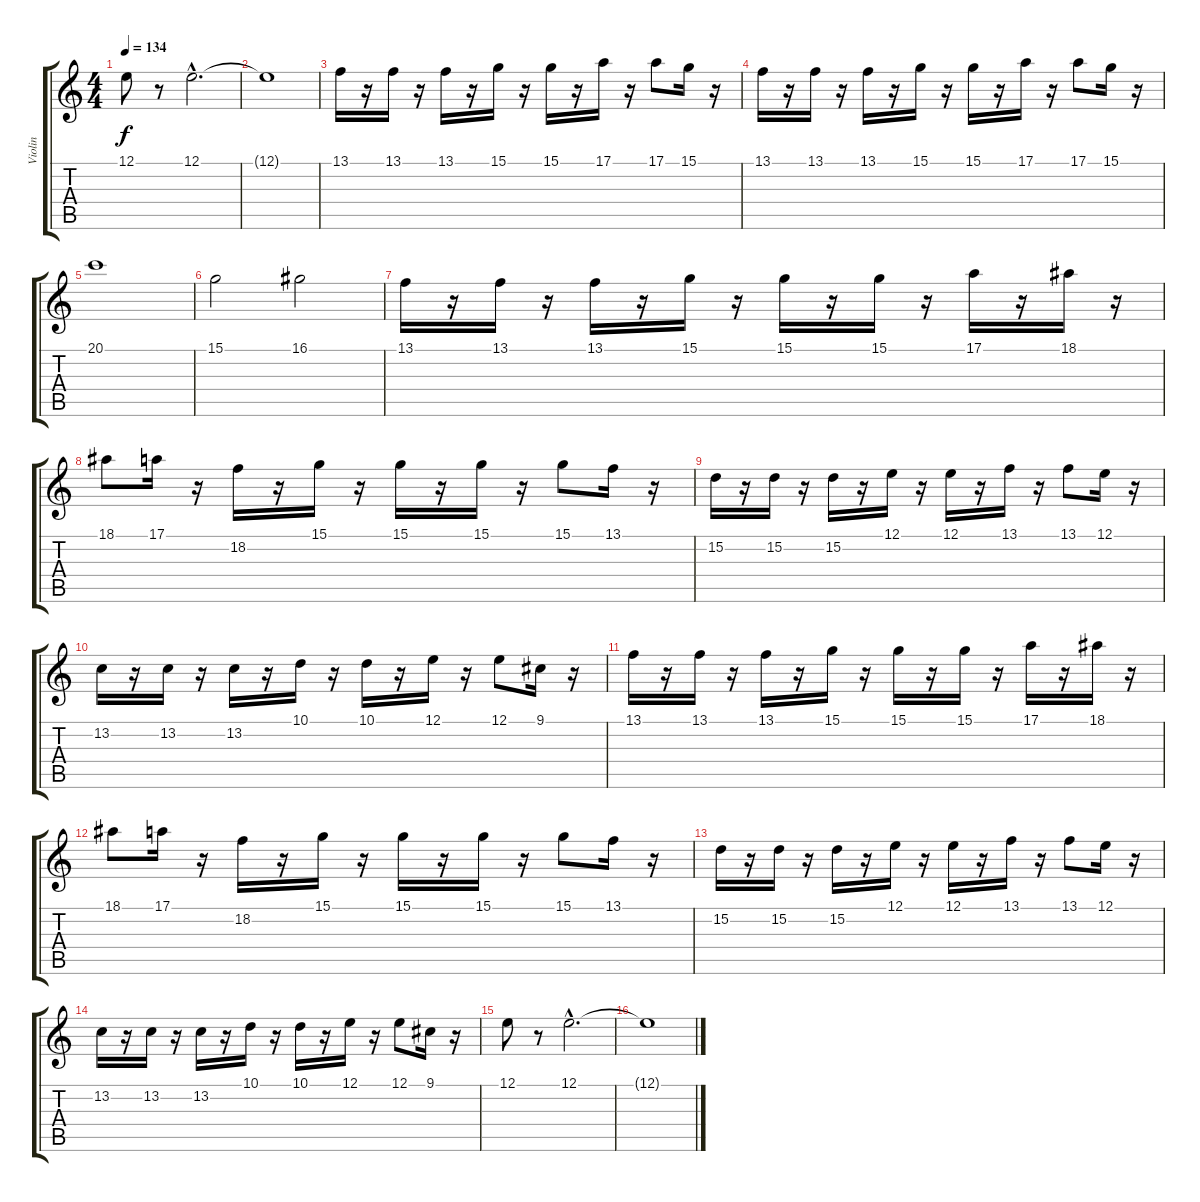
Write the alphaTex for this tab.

\track ("Violin" "Violin") {instrument stringensemble1}
\staff {score tabs}
\tuning (E4 B3 G3 D3 A2 E2) {hide}
\ts (4 4)
\tempo 134
\clef g2
\ks c
12.1.8{dy f} r.8 12.1{hac}.2{d} |
12.1{t}.1 |
13.1.16 r.16 13.1.16 r.16 13.1.16 r.16 15.1.16 r.16 15.1.16 r.16 17.1.16 r.16 17.1.8 15.1.16 r.16 |
13.1.16 r.16 13.1.16 r.16 13.1.16 r.16 15.1.16 r.16 15.1.16 r.16 17.1.16 r.16 17.1.8 15.1.16 r.16 |
20.1.1 |
15.1.2 16.1.2 |
13.1.16 r.16 13.1.16 r.16 13.1.16 r.16 15.1.16 r.16 15.1.16 r.16 15.1.16 r.16 17.1.16 r.16 18.1.16 r.16 |
18.1.8 17.1.16 r.16 18.2.16 r.16 15.1.16 r.16 15.1.16 r.16 15.1.16 r.16 15.1.8 13.1.16 r.16 |
15.2.16 r.16 15.2.16 r.16 15.2.16 r.16 12.1.16 r.16 12.1.16 r.16 13.1.16 r.16 13.1.8 12.1.16 r.16 |
13.2.16 r.16 13.2.16 r.16 13.2.16 r.16 10.1.16 r.16 10.1.16 r.16 12.1.16 r.16 12.1.8 9.1.16 r.16 |
13.1.16 r.16 13.1.16 r.16 13.1.16 r.16 15.1.16 r.16 15.1.16 r.16 15.1.16 r.16 17.1.16 r.16 18.1.16 r.16 |
18.1.8 17.1.16 r.16 18.2.16 r.16 15.1.16 r.16 15.1.16 r.16 15.1.16 r.16 15.1.8 13.1.16 r.16 |
15.2.16 r.16 15.2.16 r.16 15.2.16 r.16 12.1.16 r.16 12.1.16 r.16 13.1.16 r.16 13.1.8 12.1.16 r.16 |
13.2.16 r.16 13.2.16 r.16 13.2.16 r.16 10.1.16 r.16 10.1.16 r.16 12.1.16 r.16 12.1.8 9.1.16 r.16 |
12.1.8 r.8 12.1{hac}.2{d} |
12.1{t}.1
